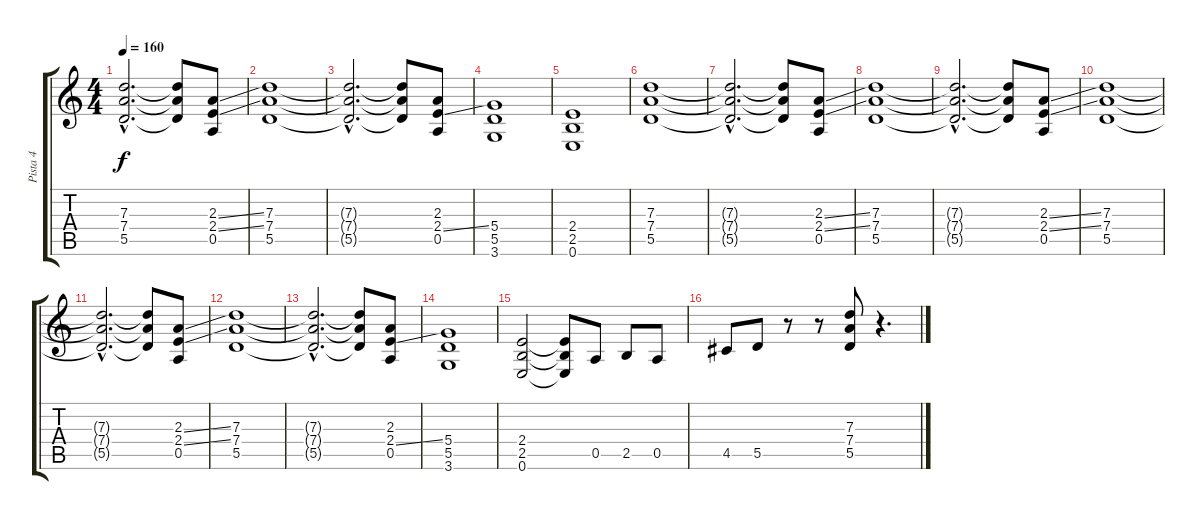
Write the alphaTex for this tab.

\track ("Pista 4" "Pista 4") {instrument distortionguitar}
\staff {score tabs}
\tuning (E4 B3 G3 D3 A2 E2) {hide}
\ts (4 4)
\tempo 160
\clef g2
\ks c
(7.3{hac t} 7.4{hac t} 5.5{hac t}).2{d dy f} (7.3{t} 7.4{t} 5.5{t}).8 (2.3{ss} 2.4{ss} 0.5).8 |
(7.3 7.4 5.5).1 |
(7.3{hac t} 7.4{hac t} 5.5{hac t}).2{d} (7.3{t} 7.4{t} 5.5{t}).8 (2.3 2.4{ss} 0.5).8 |
(5.4 5.5 3.6).1 |
(2.4 2.5 0.6).1 |
(7.3 7.4 5.5).1 |
(7.3{hac t} 7.4{hac t} 5.5{hac t}).2{d} (7.3{t} 7.4{t} 5.5{t}).8 (2.3{ss} 2.4{ss} 0.5).8 |
(7.3 7.4 5.5).1 |
(7.3{hac t} 7.4{hac t} 5.5{hac t}).2{d} (7.3{t} 7.4{t} 5.5{t}).8 (2.3{ss} 2.4{ss} 0.5).8 |
(7.3 7.4 5.5).1 |
(7.3{hac t} 7.4{hac t} 5.5{hac t}).2{d} (7.3{t} 7.4{t} 5.5{t}).8 (2.3{ss} 2.4{ss} 0.5).8 |
(7.3 7.4 5.5).1 |
(7.3{hac t} 7.4{hac t} 5.5{hac t}).2{d} (7.3{t} 7.4{t} 5.5{t}).8 (2.3 2.4{ss} 0.5).8 |
(5.4 5.5 3.6).1 |
(2.4 2.5 0.6).2 (2.4{t} 2.5{t} 0.6{t}).8 0.5.8 2.5.8 0.5.8 |
4.5.8 5.5.8 r.8 r.8 (7.3 7.4 5.5).8 r.4{d}
